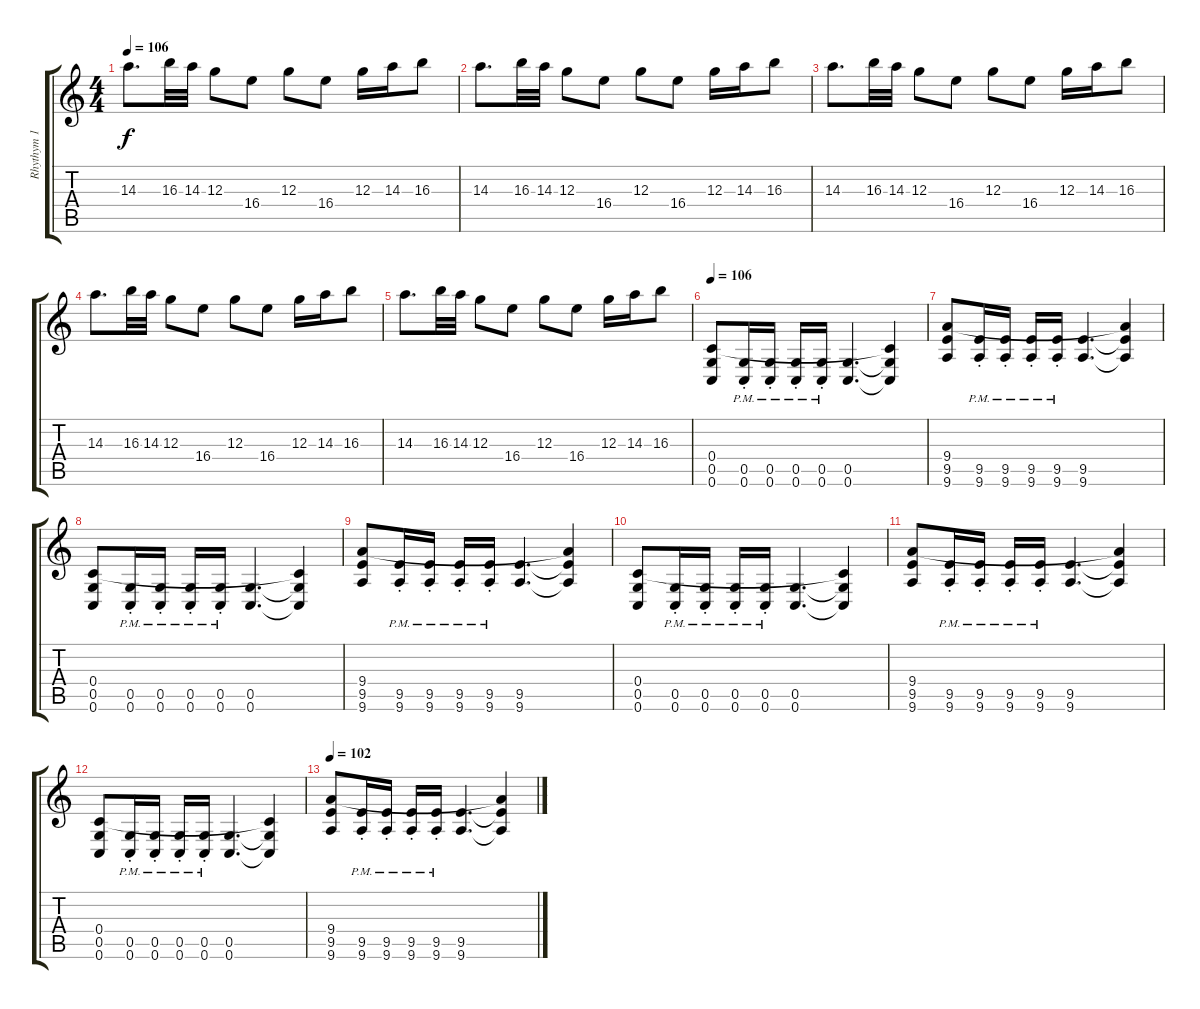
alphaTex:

\track ("Rhythym 1" "Rhythym 1") {instrument distortionguitar}
\staff {score tabs}
\tuning (E4 C4 G3 C3 G2 C2) {hide}
\ts (4 4)
\tempo 106
\clef g2
\ks c
14.3.8{d dy f} 16.3.32 14.3.32 12.3.8 16.4.8 12.3.8 16.4.8 12.3.16 14.3.16 16.3.8 |
14.3.8{d} 16.3.32 14.3.32 12.3.8 16.4.8 12.3.8 16.4.8 12.3.16 14.3.16 16.3.8 |
14.3.8{d} 16.3.32 14.3.32 12.3.8 16.4.8 12.3.8 16.4.8 12.3.16 14.3.16 16.3.8 |
14.3.8{d} 16.3.32 14.3.32 12.3.8 16.4.8 12.3.8 16.4.8 12.3.16 14.3.16 16.3.8 |
14.3.8{d} 16.3.32 14.3.32 12.3.8 16.4.8 12.3.8 16.4.8 12.3.16 14.3.16 16.3.8 |
\tempo 106
(0.4 0.5 0.6).8 (0.5{pm st} 0.6{pm st}).16 (0.5{pm st} 0.6{pm st}).16 (0.5{pm st} 0.6{pm st}).16 (0.5{pm st} 0.6{pm st}).16 (0.5 0.6).4{d} (0.4{t} 0.5{t} 0.6{t}).4 |
(9.4 9.5 9.6).8 (9.5{pm st} 9.6{pm st}).16 (9.5{pm st} 9.6{pm st}).16 (9.5{pm st} 9.6{pm st}).16 (9.5{pm st} 9.6{pm st}).16 (9.5 9.6).4{d} (9.4{t} 9.5{t} 9.6{t}).4 |
(0.4 0.5 0.6).8 (0.5{pm st} 0.6{pm st}).16 (0.5{pm st} 0.6{pm st}).16 (0.5{pm st} 0.6{pm st}).16 (0.5{pm st} 0.6{pm st}).16 (0.5 0.6).4{d} (0.4{t} 0.5{t} 0.6{t}).4 |
(9.4 9.5 9.6).8 (9.5{pm st} 9.6{pm st}).16 (9.5{pm st} 9.6{pm st}).16 (9.5{pm st} 9.6{pm st}).16 (9.5{pm st} 9.6{pm st}).16 (9.5 9.6).4{d} (9.4{t} 9.5{t} 9.6{t}).4 |
(0.4 0.5 0.6).8 (0.5{pm st} 0.6{pm st}).16 (0.5{pm st} 0.6{pm st}).16 (0.5{pm st} 0.6{pm st}).16 (0.5{pm st} 0.6{pm st}).16 (0.5 0.6).4{d} (0.4{t} 0.5{t} 0.6{t}).4 |
(9.4 9.5 9.6).8 (9.5{pm st} 9.6{pm st}).16 (9.5{pm st} 9.6{pm st}).16 (9.5{pm st} 9.6{pm st}).16 (9.5{pm st} 9.6{pm st}).16 (9.5 9.6).4{d} (9.4{t} 9.5{t} 9.6{t}).4 |
(0.4 0.5 0.6).8 (0.5{pm st} 0.6{pm st}).16 (0.5{pm st} 0.6{pm st}).16 (0.5{pm st} 0.6{pm st}).16 (0.5{pm st} 0.6{pm st}).16 (0.5 0.6).4{d} (0.4{t} 0.5{t} 0.6{t}).4 |
\tempo 102
(9.4 9.5 9.6).8 (9.5{pm st} 9.6{pm st}).16 (9.5{pm st} 9.6{pm st}).16 (9.5{pm st} 9.6{pm st}).16 (9.5{pm st} 9.6{pm st}).16 (9.5 9.6).4{d} (9.4{t} 9.5{t} 9.6{t}).4
